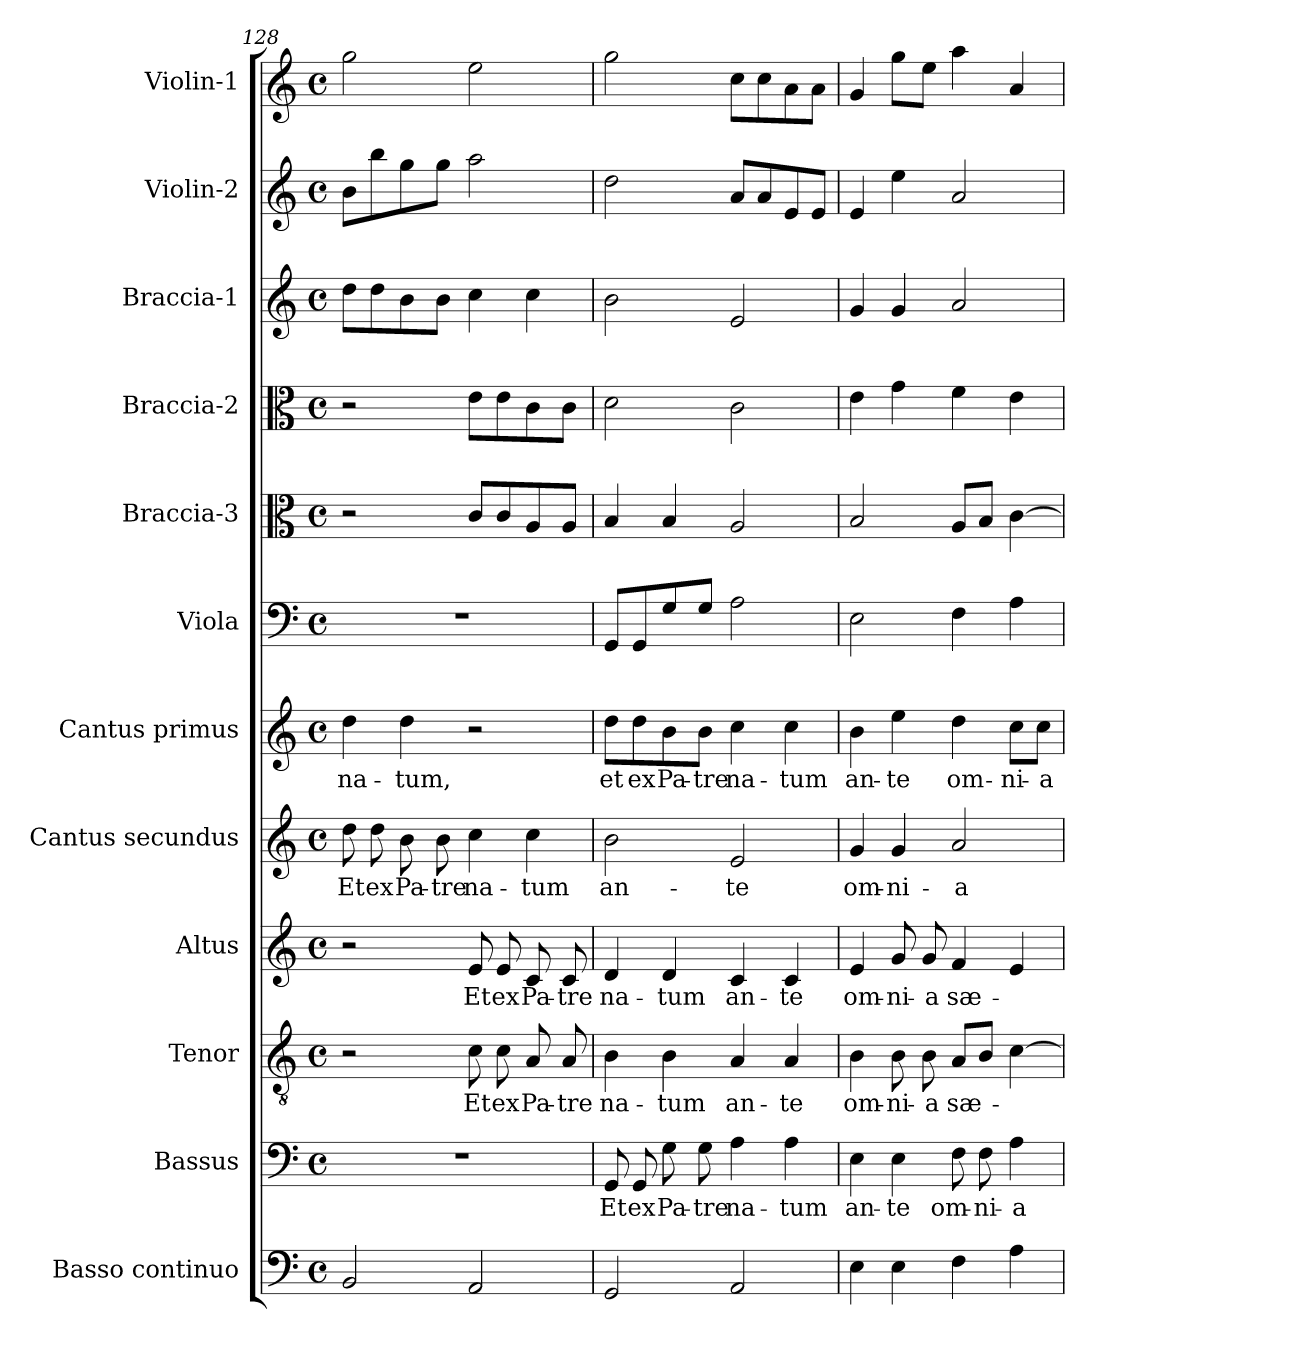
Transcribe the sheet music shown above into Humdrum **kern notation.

**kern	**kern	**text	**kern	**text	**kern	**text	**kern	**text	**kern	**text	**kern	**kern	**kern	**kern	**kern	**kern
*part12	*part11	*part11	*part10	*part10	*part9	*part9	*part8	*part8	*part7	*part7	*part6	*part5	*part4	*part3	*part2	*part1
*staff12	*staff11	*staff11	*staff10	*staff10	*staff9	*staff9	*staff8	*staff8	*staff7	*staff7	*staff6	*staff5	*staff4	*staff3	*staff2	*staff1
*I"Basso continuo	*I"Bassus	*	*I"Tenor	*	*I"Altus	*	*I"Cantus secundus	*	*I"Cantus primus	*	*I"Viola	*I"Braccia-3	*I"Braccia-2	*I"Braccia-1	*I"Violin-2	*I"Violin-1
*I'BC	*I'B	*	*I'T	*	*I'A	*	*I'C2	*	*I'C1	*	*I'Va	*I'Br3	*I'Br2	*I'Br1	*I'Vi2	*I'Vi1
*clefF4	*clefF4	*	*clefGv2	*	*clefG2	*	*clefG2	*	*clefG2	*	*clefF4	*clefC3	*clefC3	*clefG2	*clefG2	*clefG2
*k[]	*k[]	*	*k[]	*	*k[]	*	*k[]	*	*k[]	*	*k[]	*k[]	*k[]	*k[]	*k[]	*k[]
*C:	*C:	*	*C:	*	*C:	*	*C:	*	*C:	*	*C:	*C:	*C:	*C:	*C:	*C:
*M4/4	*M4/4	*	*M4/4	*	*M4/4	*	*M4/4	*	*M4/4	*	*M4/4	*M4/4	*M4/4	*M4/4	*M4/4	*M4/4
*met(c)	*met(c)	*	*met(c)	*	*met(c)	*	*met(c)	*	*met(c)	*	*met(c)	*met(c)	*met(c)	*met(c)	*met(c)	*met(c)
=128	=128	=128	=128	=128	=128	=128	=128	=128	=128	=128	=128	=128	=128	=128	=128	=128
!	!	!	!	!	!	!	!	!LO:LY:b	!	!	!	!	!	!	!	!
!	!	!	!	!	!	!	!	!	!	!LO:LY:b	!	!	!	!	!	!
2BB/	1r	.	2r	.	2r	.	8dd\	Et	4dd\	na-	1r	2r	2r	8dd\L	8b\L	2gg\
!	!	!	!	!	!	!	!	!LO:LY:b	!	!	!	!	!	!	!	!
.	.	.	.	.	.	.	8dd\	ex	.	.	.	.	.	8dd\	8bb\	.
!	!	!	!	!	!	!	!	!LO:LY:b	!	!	!	!	!	!	!	!
!	!	!	!	!	!	!	!	!	!	!LO:LY:b	!	!	!	!	!	!
.	.	.	.	.	.	.	8b\	Pa-	4dd\	-tum,	.	.	.	8b\	8gg\	.
!	!	!	!	!	!	!	!	!LO:LY:b	!	!	!	!	!	!	!	!
.	.	.	.	.	.	.	8b\	-tre	.	.	.	.	.	8b\J	8gg\J	.
!	!	!	!	!LO:LY:b	!	!	!	!	!	!	!	!	!	!	!	!
!	!	!	!	!	!	!LO:LY:b	!	!	!	!	!	!	!	!	!	!
!	!	!	!	!	!	!	!	!LO:LY:b	!	!	!	!	!	!	!	!
2AA/	.	.	8c\	Et	8e/	Et	4cc\	na-	2r	.	.	8c/L	8e\L	4cc\	2aa\	2ee\
!	!	!	!	!LO:LY:b	!	!	!	!	!	!	!	!	!	!	!	!
!	!	!	!	!	!	!LO:LY:b	!	!	!	!	!	!	!	!	!	!
.	.	.	8c\	ex	8e/	ex	.	.	.	.	.	8c/	8e\	.	.	.
!	!	!	!	!LO:LY:b	!	!	!	!	!	!	!	!	!	!	!	!
!	!	!	!	!	!	!LO:LY:b	!	!	!	!	!	!	!	!	!	!
!	!	!	!	!	!	!	!	!LO:LY:b	!	!	!	!	!	!	!	!
.	.	.	8A/	Pa-	8c/	Pa-	4cc\	-tum	.	.	.	8A/	8c\	4cc\	.	.
!	!	!	!	!LO:LY:b	!	!	!	!	!	!	!	!	!	!	!	!
!	!	!	!	!	!	!LO:LY:b	!	!	!	!	!	!	!	!	!	!
.	.	.	8A/	-tre	8c/	-tre	.	.	.	.	.	8A/J	8c\J	.	.	.
=129	=129	=129	=129	=129	=129	=129	=129	=129	=129	=129	=129	=129	=129	=129	=129	=129
!	!	!LO:LY:b	!	!	!	!	!	!	!	!	!	!	!	!	!	!
!	!	!	!	!LO:LY:b	!	!	!	!	!	!	!	!	!	!	!	!
!	!	!	!	!	!	!LO:LY:b	!	!	!	!	!	!	!	!	!	!
!	!	!	!	!	!	!	!	!LO:LY:b	!	!	!	!	!	!	!	!
!	!	!	!	!	!	!	!	!	!	!LO:LY:b	!	!	!	!	!	!
2GG/	8GG/	Et	4B\	na-	4d/	na-	2b\	an-	8dd\L	et	8GG/L	4B/	2d\	2b\	2dd\	2gg\
!	!	!LO:LY:b	!	!	!	!	!	!	!	!	!	!	!	!	!	!
!	!	!	!	!	!	!	!	!	!	!LO:LY:b	!	!	!	!	!	!
.	8GG/	ex	.	.	.	.	.	.	8dd\	ex	8GG/	.	.	.	.	.
!	!	!LO:LY:b	!	!	!	!	!	!	!	!	!	!	!	!	!	!
!	!	!	!	!LO:LY:b	!	!	!	!	!	!	!	!	!	!	!	!
!	!	!	!	!	!	!LO:LY:b	!	!	!	!	!	!	!	!	!	!
!	!	!	!	!	!	!	!	!	!	!LO:LY:b	!	!	!	!	!	!
.	8G\	Pa-	4B\	-tum	4d/	-tum	.	.	8b\	Pa-	8G/	4B/	.	.	.	.
!	!	!LO:LY:b	!	!	!	!	!	!	!	!	!	!	!	!	!	!
!	!	!	!	!	!	!	!	!	!	!LO:LY:b	!	!	!	!	!	!
.	8G\	-tre	.	.	.	.	.	.	8b\J	-tre	8G/J	.	.	.	.	.
!	!	!LO:LY:b	!	!	!	!	!	!	!	!	!	!	!	!	!	!
!	!	!	!	!LO:LY:b	!	!	!	!	!	!	!	!	!	!	!	!
!	!	!	!	!	!	!LO:LY:b	!	!	!	!	!	!	!	!	!	!
!	!	!	!	!	!	!	!	!LO:LY:b	!	!	!	!	!	!	!	!
!	!	!	!	!	!	!	!	!	!	!LO:LY:b	!	!	!	!	!	!
2AA/	4A\	na-	4A/	an-	4c/	an-	2e/	-te	4cc\	na-	2A\	2A/	2c\	2e/	8a/L	8cc\L
.	.	.	.	.	.	.	.	.	.	.	.	.	.	.	8a/	8cc\
!	!	!LO:LY:b	!	!	!	!	!	!	!	!	!	!	!	!	!	!
!	!	!	!	!LO:LY:b	!	!	!	!	!	!	!	!	!	!	!	!
!	!	!	!	!	!	!LO:LY:b	!	!	!	!	!	!	!	!	!	!
!	!	!	!	!	!	!	!	!	!	!LO:LY:b	!	!	!	!	!	!
.	4A\	-tum	4A/	-te	4c/	-te	.	.	4cc\	-tum	.	.	.	.	8e/	8a\
.	.	.	.	.	.	.	.	.	.	.	.	.	.	.	8e/J	8a\J
=130	=130	=130	=130	=130	=130	=130	=130	=130	=130	=130	=130	=130	=130	=130	=130	=130
!	!	!LO:LY:b	!	!	!	!	!	!	!	!	!	!	!	!	!	!
!	!	!	!	!LO:LY:b	!	!	!	!	!	!	!	!	!	!	!	!
!	!	!	!	!	!	!LO:LY:b	!	!	!	!	!	!	!	!	!	!
!	!	!	!	!	!	!	!	!LO:LY:b	!	!	!	!	!	!	!	!
!	!	!	!	!	!	!	!	!	!	!LO:LY:b	!	!	!	!	!	!
4E\	4E\	an-	4B\	om-	4e/	om-	4g/	om-	4b\	an-	2E\	2B/	4e\	4g/	4e/	4g/
!	!	!LO:LY:b	!	!	!	!	!	!	!	!	!	!	!	!	!	!
!	!	!	!	!LO:LY:b	!	!	!	!	!	!	!	!	!	!	!	!
!	!	!	!	!	!	!LO:LY:b	!	!	!	!	!	!	!	!	!	!
!	!	!	!	!	!	!	!	!LO:LY:b	!	!	!	!	!	!	!	!
!	!	!	!	!	!	!	!	!	!	!LO:LY:b	!	!	!	!	!	!
4E\	4E\	-te	8B\	-ni-	8g/	-ni-	4g/	-ni-	4ee\	-te	.	.	4g\	4g/	4ee\	8gg\L
!	!	!	!	!LO:LY:b	!	!	!	!	!	!	!	!	!	!	!	!
!	!	!	!	!	!	!LO:LY:b	!	!	!	!	!	!	!	!	!	!
.	.	.	8B\	-a	8g/	-a	.	.	.	.	.	.	.	.	.	8ee\J
!	!	!LO:LY:b	!	!	!	!	!	!	!	!	!	!	!	!	!	!
!	!	!	!	!LO:LY:b	!	!	!	!	!	!	!	!	!	!	!	!
!	!	!	!	!	!	!LO:LY:b	!	!	!	!	!	!	!	!	!	!
!	!	!	!	!	!	!	!	!LO:LY:b	!	!	!	!	!	!	!	!
!	!	!	!	!	!	!	!	!	!	!LO:LY:b	!	!	!	!	!	!
4F\	8F\	om-	8A/L	sæ-	4f/	sæ-	2a/	-a	4dd\	om-	4F\	8A/L	4f\	2a/	2a/	4aa\
!	!	!LO:LY:b	!	!	!	!	!	!	!	!	!	!	!	!	!	!
.	8F\	-ni-	8B/J	.	.	.	.	.	.	.	.	8B/J	.	.	.	.
!	!	!LO:LY:b	!	!	!	!	!	!	!	!	!	!	!	!	!	!
!	!	!	!	!	!	!	!	!	!	!LO:LY:b	!	!	!	!	!	!
4A\	4A\	-a	[4c\	.	4e/	.	.	.	8cc\L	-ni-	4A\	[4c\	4e\	.	.	4a/
!	!	!	!	!	!	!	!	!	!	!LO:LY:b	!	!	!	!	!	!
.	.	.	.	.	.	.	.	.	8cc\J	-a	.	.	.	.	.	.
=	=	=	=	=	=	=	=	=	=	=	=	=	=	=	=	=
*-	*-	*-	*-	*-	*-	*-	*-	*-	*-	*-	*-	*-	*-	*-	*-	*-
